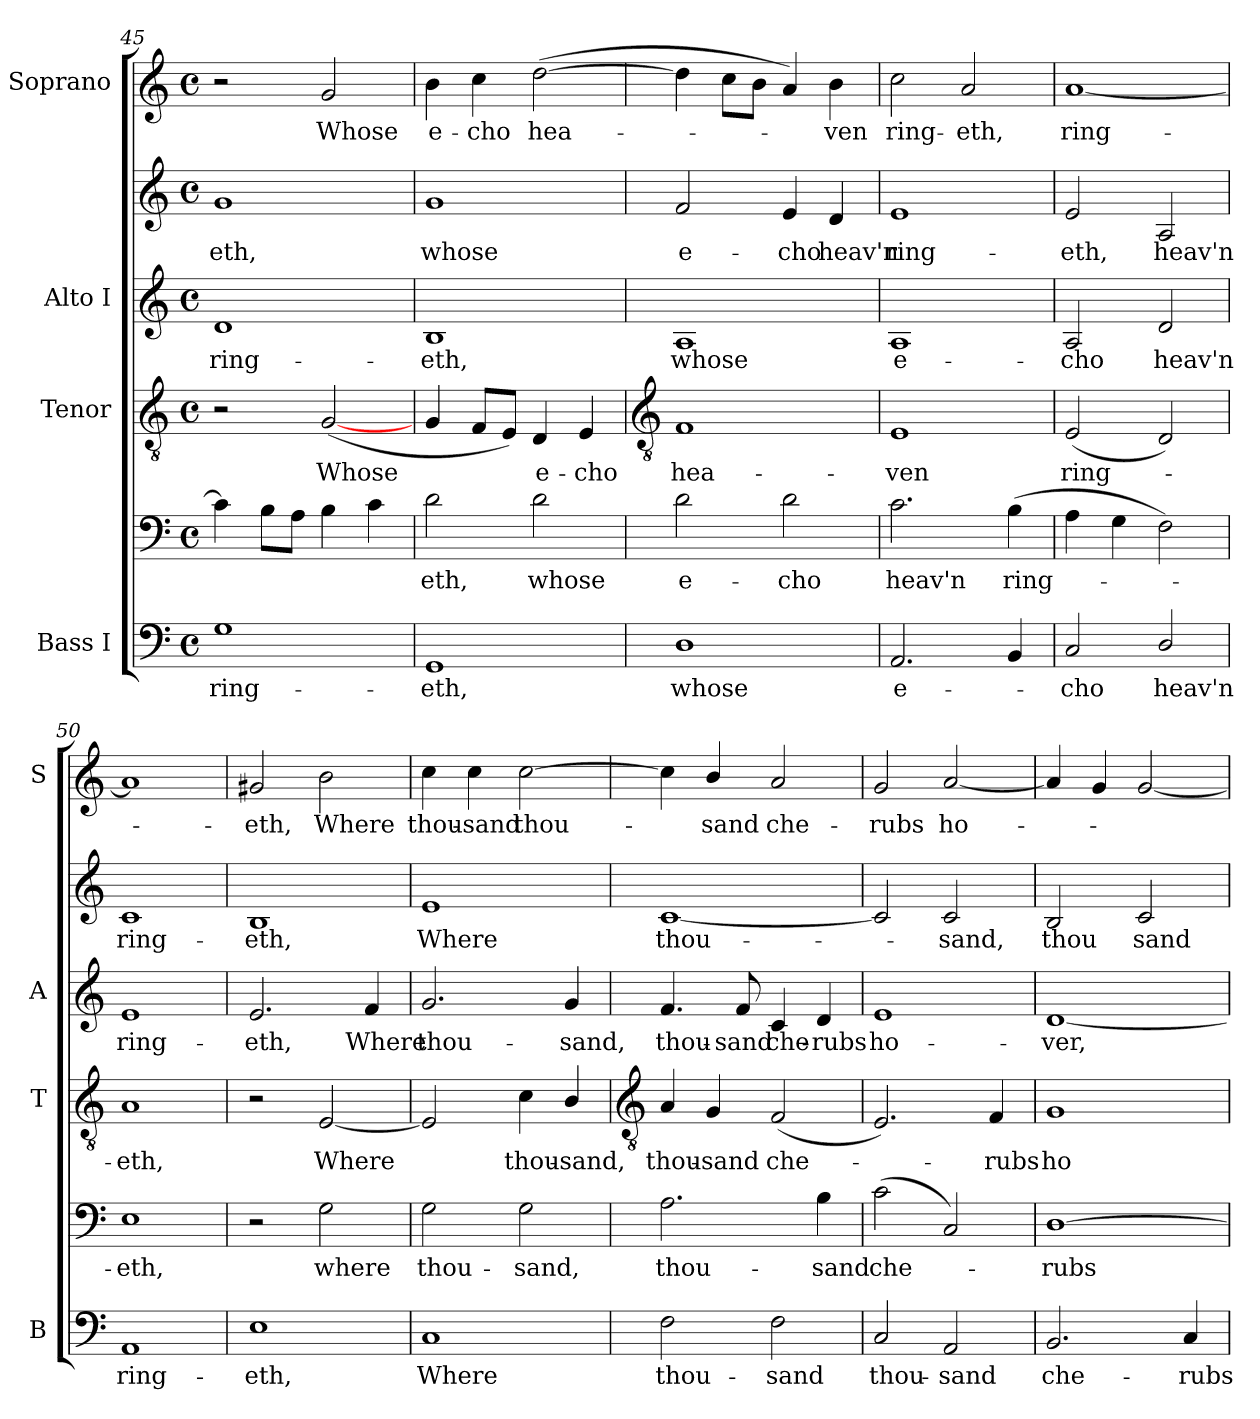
**kern	**text	**kern	**text	**kern	**text	**kern	**text	**kern	**text	**kern	**text
*part4	*part4	*part4	*part4	*part3	*part3	*part2	*part2	*part2	*part2	*part1	*part1
*staff6	*staff6	*staff5	*staff5	*staff4	*staff4	*staff3	*staff3	*staff2	*staff2	*staff1	*staff1
*I"Bass I	*	*	*	*I"Tenor	*	*I"Alto I	*	*	*	*I"Soprano	*
*I'B	*	*	*	*I'T	*	*I'A	*	*	*	*I'S	*
*clefF4	*	*clefF4	*	*clefGv2	*	*clefG2	*	*clefG2	*	*clefG2	*
*k[]	*	*k[]	*	*k[]	*	*k[]	*	*k[]	*	*k[]	*
*C:	*	*C:	*	*C:	*	*C:	*	*C:	*	*C:	*
*M4/4	*	*M4/4	*	*M4/4	*	*M4/4	*	*M4/4	*	*M4/4	*
*met(c)	*	*met(c)	*	*met(c)	*	*met(c)	*	*met(c)	*	*met(c)	*
=45	=45	=45	=45	=45	=45	=45	=45	=45	=45	=45	=45
!	!LO:LY:b	!	!	!	!	!	!LO:LY:b	!	!LO:LY:b	!	!
1G	ring-	4c]	.	2r	.	1d	ring-	1g	eth,	2r	.
.	.	8BL	.	.	.	.	.	.	.	.	.
.	.	8AJ	.	.	.	.	.	.	.	.	.
!	!	!	!	!	!LO:LY:b	!	!	!	!	!	!LO:LY:b
.	.	4B	.	(<[2G	Whose	.	.	.	.	2g	Whose
.	.	4c	.	.	.	.	.	.	.	.	.
=46	=46	=46	=46	=46	=46	=46	=46	=46	=46	=46	=46
!	!LO:LY:b	!	!LO:LY:b	!	!	!	!LO:LY:b	!	!LO:LY:b	!	!LO:LY:b
1GG	eth,	2d	-eth,	4G	.	1B	eth,	1g	-whose	4b	e-
!	!	!	!	!	!	!	!	!	!	!	!LO:LY:b
.	.	.	.	8FL	.	.	.	.	.	4cc	-cho
.	.	.	.	8EJ)	.	.	.	.	.	.	.
!	!	!	!LO:LY:b	!	!LO:LY:b	!	!	!	!	!	!LO:LY:b
.	.	2d	whose	4D	e-	.	.	.	.	(>[2dd	hea-
!	!	!	!	!	!LO:LY:b	!	!	!	!	!	!
.	.	.	.	4E	-cho	.	.	.	.	.	.
!!LO:LB:g=z
=47	=47	=47	=47	=47	=47	=47	=47	=47	=47	=47	=47
*	*	*	*	*clefGv2	*	*	*	*	*	*	*
!	!LO:LY:b	!	!LO:LY:b	!	!LO:LY:b	!	!LO:LY:b	!	!LO:LY:b	!	!
1D	whose	2d	e-	1F	hea-	1A	whose	2f	e-	4dd]	.
.	.	.	.	.	.	.	.	.	.	8ccL	.
.	.	.	.	.	.	.	.	.	.	8bJ	.
!	!	!	!LO:LY:b	!	!	!	!	!	!LO:LY:b	!	!
.	.	2d	-cho	.	.	.	.	4e	-cho	4a)	.
!	!	!	!	!	!	!	!	!	!LO:LY:b	!	!LO:LY:b
.	.	.	.	.	.	.	.	4d	heav'n	4b	ven
=48	=48	=48	=48	=48	=48	=48	=48	=48	=48	=48	=48
!	!LO:LY:b	!	!LO:LY:b	!	!LO:LY:b	!	!LO:LY:b	!	!LO:LY:b	!	!LO:LY:b
2.AA	e-	2.c	heav'n	1E	-ven	1A	-e-	1e	ring-	2cc	ring-
!	!	!	!	!	!	!	!	!	!	!	!LO:LY:b
.	.	.	.	.	.	.	.	.	.	2a	-eth,
!	!	!	!LO:LY:b	!	!	!	!	!	!	!	!
4BB	.	(>4B	ring-	.	.	.	.	.	.	.	.
=49	=49	=49	=49	=49	=49	=49	=49	=49	=49	=49	=49
!	!LO:LY:b	!	!	!	!LO:LY:b	!	!LO:LY:b	!	!LO:LY:b	!	!LO:LY:b
2C	cho	4A	.	(<2E	ring-	2A	cho	2e	-eth,	[1a	ring-
.	.	4G	.	.	.	.	.	.	.	.	.
!	!LO:LY:b	!	!	!	!	!	!LO:LY:b	!	!LO:LY:b	!	!
2D/	heav'n	2F)	.	2D)	.	2d	heav'n	2A	heav'n	.	.
=50	=50	=50	=50	=50	=50	=50	=50	=50	=50	=50	=50
!	!LO:LY:b	!	!LO:LY:b	!	!LO:LY:b	!	!LO:LY:b	!	!LO:LY:b	!	!
1AA	ring-	1E	eth,	1A	eth,	1e	-ring-	1c	ring-	1a]	.
=51	=51	=51	=51	=51	=51	=51	=51	=51	=51	=51	=51
!	!LO:LY:b	!	!	!	!	!	!LO:LY:b	!	!LO:LY:b	!	!LO:LY:b
1E	eth,	2r	.	2r	.	2.e	eth,	1B	-eth,	2g#X	eth,
!	!	!	!LO:LY:b	!	!LO:LY:b	!	!	!	!	!	!LO:LY:b
.	.	2G	-where	[2E	Where	.	.	.	.	2b	Where
!	!	!	!	!	!	!	!LO:LY:b	!	!	!	!
.	.	.	.	.	.	4f	Where	.	.	.	.
=52	=52	=52	=52	=52	=52	=52	=52	=52	=52	=52	=52
!	!LO:LY:b	!	!LO:LY:b	!	!	!	!LO:LY:b	!	!LO:LY:b	!	!LO:LY:b
1C	Where	2G	thou-	2E]	.	2.g	thou-	1e	Where	4cc	thou-
!	!	!	!	!	!	!	!	!	!	!	!LO:LY:b
.	.	.	.	.	.	.	.	.	.	4cc	-sand
!	!	!	!LO:LY:b	!	!LO:LY:b	!	!	!	!	!	!LO:LY:b
.	.	2G	-sand,	4c	thou-	.	.	.	.	[2cc	thou-
!	!	!	!	!	!LO:LY:b	!	!LO:LY:b	!	!	!	!
.	.	.	.	4B/	-sand,	4g	-sand,	.	.	.	.
!!LO:LB:g=z
=53	=53	=53	=53	=53	=53	=53	=53	=53	=53	=53	=53
*	*	*	*	*clefGv2	*	*	*	*	*	*	*
!	!LO:LY:b	!	!LO:LY:b	!	!LO:LY:b	!	!LO:LY:b	!	!LO:LY:b	!	!
2F	thou-	2.A	thou-	4A	thou-	4.f	thou-	[1c	thou-	4cc]	.
!	!	!	!	!	!LO:LY:b	!	!	!	!	!	!LO:LY:b
.	.	.	.	4G	-sand	.	.	.	.	4b/	-sand
!	!	!	!	!	!	!	!LO:LY:b	!	!	!	!
.	.	.	.	.	.	8f	-sand	.	.	.	.
!	!LO:LY:b	!	!	!	!LO:LY:b	!	!LO:LY:b	!	!	!	!LO:LY:b
2F	-sand	.	.	(<2F	che-	4c	che-	.	.	2a	che-
!	!	!	!LO:LY:b	!	!	!	!LO:LY:b	!	!	!	!
.	.	4B	-sand	.	.	4d	-rubs	.	.	.	.
=54	=54	=54	=54	=54	=54	=54	=54	=54	=54	=54	=54
!	!LO:LY:b	!	!LO:LY:b	!	!	!	!LO:LY:b	!	!	!	!LO:LY:b
2C	thou-	(<2c	che-	2.E)	.	1e	ho-	2c]	.	2g	-rubs
!	!LO:LY:b	!	!	!	!	!	!	!	!LO:LY:b	!	!LO:LY:b
2AA	-sand	2C)	.	.	.	.	.	2c	sand,	[2a	ho-
!	!	!	!	!	!LO:LY:b	!	!	!	!	!	!
.	.	.	.	4F	rubs	.	.	.	.	.	.
=55	=55	=55	=55	=55	=55	=55	=55	=55	=55	=55	=55
!	!LO:LY:b	!	!LO:LY:b	!	!LO:LY:b	!	!LO:LY:b	!	!LO:LY:b	!	!
2.BB	che-	[1D	rubs	1G	ho-	[1d	ver,	2B	-thou	4a]	.
.	.	.	.	.	.	.	.	.	.	4g	.
!	!	!	!	!	!	!	!	!	!LO:LY:b	!	!
.	.	.	.	.	.	.	.	2c	sand	[2g	.
!	!LO:LY:b	!	!	!	!	!	!	!	!	!	!
4C	-rubs	.	.	.	.	.	.	.	.	.	.
=	=	=	=	=	=	=	=	=	=	=	=
*-	*-	*-	*-	*-	*-	*-	*-	*-	*-	*-	*-
